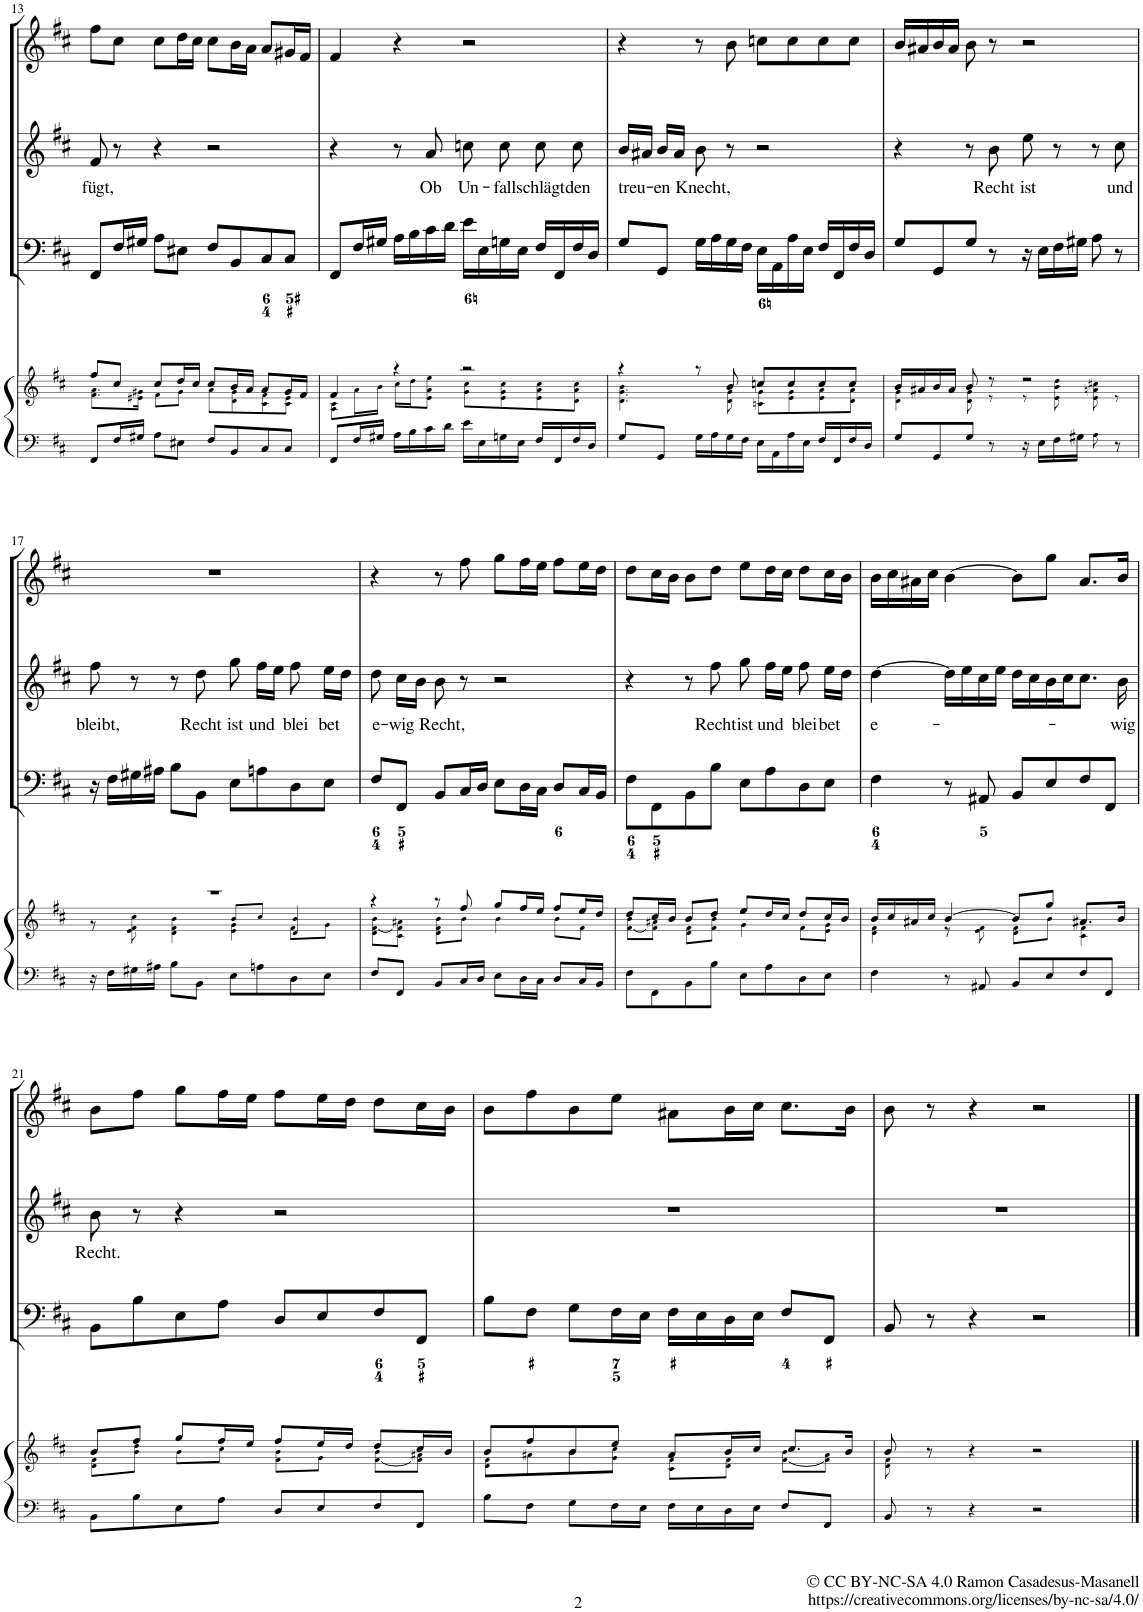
**kern	**kern	**kern	**kern	**text	**kern
*part4	*part4	*part3	*part2	*part2	*part1
*staff5	*staff4	*staff3	*staff2	*staff2	*staff1
*I"Piano reduction	*	*I"Continuo	*I"Soprano	*	*I"Violini all' unisono
*I'Pno	*	*	*	*	*I'Vln
!!LO:PB:g=z
*clefF4	*clefG2	*clefF4	*clefG2	*	*clefG2
*k[f#c#]	*k[f#c#]	*k[f#c#]	*k[f#c#]	*	*k[f#c#]
*M4/4	*M4/4	*M4/4	*M4/4	*	*M4/4
*met(c)	*met(c)	*met(c)	*met(c)	*	*met(c)
=13	=13	=13	=13	=13	=13
*	*^	*	*	*	*
!	!	!	!	!	!LO:LY:b	!
8FF#/L	8ff#/L	8.f#!\ 8.a!\L	8FF#/L	8f#/	fügt,	8ff#\L
16F#/L	8cc#/J	.	16F#/L	8r	.	8cc#\J
16G#X/JJ	.	16e#X!\ 16g#X!\Jk	16G#X/JJ	.	.	.
8A\L	8cc#/L	8f#!\L	8A\L	4r	.	8cc#\L
8E#X\J	16dd/L	8g#!\J	8E#X\J	.	.	16dd\L
.	16cc#/JJ	.	.	.	.	16cc#\JJ
8F#/L	8cc#/L	8a!\L	8F#/L	2r	.	8cc#\L
8BB/	16b/L	8d!\ 8g#!\	8BB/	.	.	16b\L
.	16a/JJ	.	.	.	.	16a\JJ
8C#/	8a/L	8c#!\ 8f#!\	8C#/	.	.	8a/L
8C#/J	16g#/L	8c#!\ 8e#!\J	8C#/J	.	.	16g#X/L
.	16f#/JJ	.	.	.	.	16f#/JJ
=14	=14	=14	=14	=14	=14	=14
8FF#/L	4f#/	8A!\ 8c#!\L	8FF#/L	4r	.	4f#/
16F#/L	.	16a!\L	16F#/L	.	.	.
16G#X/JJ	.	16b!\JJ	16G#X/JJ	.	.	.
16A\LL	4r	16cc#!\LL	16A\LL	8r	.	4r
16B\	.	16dd!\J	16B\	.	.	.
!	!	!	!	!	!LO:LY:b	!
16c#\	.	8e!\ 8a!\ 8ee!\J	16c#\	8a/	Ob	.
16d\JJ	.	.	16d\JJ	.	.	.
!	!	!	!	!	!LO:LY:b	!
16e\LL	2r	8g!\ 8cc#!\L	16e\LL	8ccn\	Un-	2r
16E\	.	.	16E\	.	.	.
!	!	!	!	!	!LO:LY:b	!
16Gn\	.	8e!\ 8g!\ 8cc#!\	16Gn\	8cc\	fall	.
16E\JJ	.	.	16E\JJ	.	.	.
!	!	!	!	!	!LO:LY:b	!
16F#/LL	.	8e!\ 8a!\ 8cc#!\	16F#/LL	8cc\	schlägt	.
16FF#/	.	.	16FF#/	.	.	.
!	!	!	!	!	!LO:LY:b	!
16F#/	.	8d!\ 8a!\ 8cc#!\J	16F#/	8cc\	den	.
16D/JJ	.	.	16D/JJ	.	.	.
=15	=15	=15	=15	=15	=15	=15
!	!	!	!	!	!LO:LY:b	!
8G/L	4r	4.d!\ 4.g!\ 4.b!\	8G/L	16b/LL	treu-	4r
.	.	.	.	16a#X/JJ	.	.
!	!	!	!	!	!LO:LY:b	!
8GG/J	.	.	8GG/J	16b/LL	en	.
.	.	.	.	16a#/JJ	.	.
!	!	!	!	!	!LO:LY:b	!
16G\LL	8r	.	16G\LL	8b\	Knecht,	8r
16A\	.	.	16A\	.	.	.
16G\	8b/	8d!\ 8g!\	16G\	8r	.	8b\
16F#\JJ	.	.	16F#\JJ	.	.	.
16E\LL	8ccn/L	8cn!\ 8g!\L	16E\LL	2r	.	8ccn\L
16AA\	.	.	16AA\	.	.	.
16A\	8cc/	8e!\ 8g!\	16A\	.	.	8cc\
16E\JJ	.	.	16E\JJ	.	.	.
16F#/LL	8cc/	8e!\ 8a!\	16F#/LL	.	.	8cc\
16FF#/	.	.	16FF#/	.	.	.
16F#/	8cc/J	8d!\ 8a!\J	16F#/	.	.	8cc\J
16D/JJ	.	.	16D/JJ	.	.	.
=16	=16	=16	=16	=16	=16	=16
8G/L	16b/LL	4d!\ 4g!\	8G/L	4r	.	16b/LL
.	16a#X/	.	.	.	.	16a#X/
8GG/	16b/	.	8GG/	.	.	16b/
.	16a#/JJ	.	.	.	.	16a#/JJ
8G/J	8b/	8d!\ 8g!\	8G/J	8r	.	8b\
!	!	!	!	!	!LO:LY:b	!
8r	8r	8r	8r	8b\	Recht	8r
!	!	!	!	!	!LO:LY:b	!
16r	2r	8r	16r	8ee\	ist	2r
16E\LL	.	.	16E\LL	.	.	.
16F#\	.	8e!\ 8b!\ 8dd!\	16F#\	8r	.	.
16G#X\JJ	.	.	16G#X\JJ	.	.	.
8A!\	.	8e!\ 8an!\ 8cc#X!\	8A\	8r	.	.
!	!	!	!	!	!LO:LY:b	!
8r	.	8r	8r	8cc#\	und	.
!!LO:LB:g=z
=17	=17	=17	=17	=17	=17	=17
*	*	*^	*	*	*	*
!	!	!	!	!	!	!LO:LY:b	!
16r	1r	8r	4ryy	16r	8ff#\	bleibt,	1r
16F#\LL	.	.	.	16F#\LL	.	.	.
16G#X\	.	8e!\ 8f#!\ 8cc#!\	.	16G#X\	8r	.	.
16A#X\JJ	.	.	.	16A#X\JJ	.	.	.
8B\L	.	4d!\ 4f#!\ 4b!\	4ryy	8B\L	8r	.	.
!	!	!	!	!	!	!LO:LY:b	!
8BB\J	.	.	.	8BB\J	8dd\	Recht	.
!	!	!	!	!	!	!LO:LY:b	!
8E\L	.	4e!\ 4g!\	8b!/L	8E\L	8gg\	ist	.
!	!	!	!	!	!	!LO:LY:b	!
8An\	.	.	8cc#!/J	8An\	16ff#\LL	und	.
.	.	.	.	.	16ee\JJ	.	.
!	!	!	!	!	!	!LO:LY:b	!
8D\	.	8f#!\L	4d!/ 4b!/	8D\	8ff#\	blei-	.
!	!	!	!	!	!	!LO:LY:b	!
8E\J	.	8g!\J	.	8E\J	16ee\LL	bet	.
.	.	.	.	.	16dd\JJ	.	.
*	*	*v	*v	*	*	*	*
=18	=18	=18	=18	=18	=18	=18
!	!	!	!	!	!LO:LY:b	!
8F#/L	4r	8d!\ [8f#!\ 8b!\L	8F#/L	8dd\	e-	4r
!	!	!	!	!	!LO:LY:b	!
8FF#/J	.	8c#!\ 8f#!\] 8a#X!\J	8FF#/J	16cc#\LL	wig	.
.	.	.	.	16b\JJ	.	.
!	!	!	!	!	!LO:LY:b	!
8BB/L	8r	8d!\ 8f#!\ 8b!\L	8BB/L	8b\	Recht,	8r
16C#/L	8ff#/	8b!\J	16C#/L	8r	.	8ff#\
16D/JJ	.	.	16D/JJ	.	.	.
8E\L	8gg/L	4b!\	8E\L	2r	.	8gg\L
16D\L	16ff#/L	.	16D\L	.	.	16ff#\L
16C#\JJ	16ee/JJ	.	16C#\JJ	.	.	16ee\JJ
8D/L	8ff#/L	8b!\L	8D/L	.	.	8ff#\L
16C#/L	16ee/L	8f#!\J	16C#/L	.	.	16ee\L
16BB/JJ	16dd/JJ	.	16BB/JJ	.	.	16dd\JJ
=19	=19	=19	=19	=19	=19	=19
8F#\L	8dd/L	[8f#!\ 8b!\L	8F#\L	4r	.	8dd\L
8FF#\	16cc#/L	8f#!\] 8a#X!\J	8FF#\	.	.	16cc#\L
.	16b/JJ	.	.	.	.	16b\JJ
8BB\	8b/L	8d!\ 8f#!\L	8BB\	8r	.	8b\L
!	!	!	!	!	!LO:LY:b	!
8B\J	8dd/J	8f#!\ 8b!\J	8B\J	8ff#\	Recht	8dd\J
!	!	!	!	!	!LO:LY:b	!
8E\L	8ee/L	4g!\	8E\L	8gg\	ist	8ee\L
!	!	!	!	!	!LO:LY:b	!
8A\	16dd/L	.	8A\	16ff#\LL	und	16dd\L
.	16cc#/JJ	.	.	16ee\JJ	.	16cc#\JJ
!	!	!	!	!	!LO:LY:b	!
8D\	8dd/L	8f#!\L	8D\	8ff#\	blei-	8dd\L
!	!	!	!	!	!LO:LY:b	!
8E\J	16cc#/L	8e!\ 8g!\J	8E\J	16ee\LL	bet	16cc#\L
.	16b/JJ	.	.	16dd\JJ	.	16b\JJ
=20	=20	=20	=20	=20	=20	=20
!	!	!	!	!	!LO:LY:b	!
4F#\	16b/LL	4d!\ 4f#!\	4F#\	[4dd\	e-	16b\LL
.	16cc#/	.	.	.	.	16cc#\
.	16a#X/	.	.	.	.	16a#X\
.	16cc#/JJ	.	.	.	.	16cc#\JJ
8r	[4b/	8r	8r	16dd\LL]	.	[4b\
.	.	.	.	16ee\	.	.
8AA#X/	.	8e!\ 8f#!\	8AA#X/	16cc#\	.	.
.	.	.	.	16ee\JJ	.	.
8BB/L	8b/L]	8d!\ 8f#!\L	8BB/L	16dd\LL	.	8b\L]
.	.	.	.	16cc#\	.	.
8E/	8gg/J	8b!\J	8E/	16b\	.	8gg\J
.	.	.	.	16cc#\J	.	.
8F#/	8.a#X/L	4c#!\ 4f#!\	8F#/	8.cc#\J	.	8.a#/L
8FF#/J	.	.	8FF#/J	.	.	.
!	!	!	!	!	!LO:LY:b	!
.	16b/Jk	.	.	16b\	-wig	16b/Jk
!!LO:LB:g=z
=21	=21	=21	=21	=21	=21	=21
!	!	!	!	!	!LO:LY:b	!
8BB\L	8b/L	8d!\ 8f#!\L	8BB\L	8b\	Recht.	8b\L
8B\	8ff#/J	8b!\ 8dd!\J	8B\	8r	.	8ff#\J
8E\	8gg/L	8b!\L	8E\	4r	.	8gg\L
8A\J	16ff#/L	8cc#!\J	8A\J	.	.	16ff#\L
.	16ee/JJ	.	.	.	.	16ee\JJ
8D/L	8ff#/L	8f#!\ 8b!\L	8D/L	2r	.	8ff#\L
8E/	16ee/L	8g!\J	8E/	.	.	16ee\L
.	16dd/JJ	.	.	.	.	16dd\JJ
8F#/	8dd/L	[8f#!\ 8b!\L	8F#/	.	.	8dd\L
8FF#/J	16cc#/L	8f#!\] 8a#X!\J	8FF#/J	.	.	16cc#\L
.	16b/JJ	.	.	.	.	16b\JJ
=22	=22	=22	=22	=22	=22	=22
8B\L	8b/L	8d!\ 8f#!\L	8B\L	1r	.	8b\L
8F#\J	8ff#/	8a#X!\	8F#\J	.	.	8ff#\
8G\L	8b/	8b\	8G\L	.	.	8b\
16F#\L	8ee/J	8g!\ 8cc#!\J	16F#\L	.	.	8ee\J
16E\JJ	.	.	16E\JJ	.	.	.
16F#\LL	8a#/L	8c#!\ 8f#!\L	16F#\LL	.	.	8a#X\L
16E\	.	.	16E\	.	.	.
16D\	16b/L	8d!\ 8f#!\J	16D\	.	.	16b\L
16E\JJ	16cc#/JJ	.	16E\JJ	.	.	16cc#\JJ
8F#/L	8.cc#/L	[8f#!\ 8b!\L	8F#/L	.	.	8.cc#\L
8FF#/J	.	8f#!\] 8a#!\J	8FF#/J	.	.	.
.	16b/Jk	.	.	.	.	16b\Jk
=23	=23	=23	=23	=23	=23	=23
8BB/	8b/	8d!\ 8f#!\	8BB/	1r	.	8b\
8r	8r	8ryy	8r	.	.	8r
4r	4r	4ryy	4r	.	.	4r
2r	2r	2ryy	2r	.	.	2r
*	*v	*v	*	*	*	*
==	==	==	==	==	==
*-	*-	*-	*-	*-	*-
